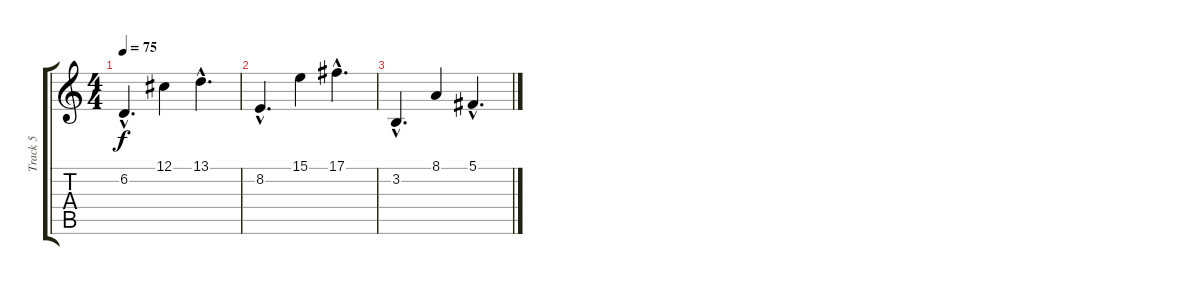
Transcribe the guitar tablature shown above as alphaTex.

\track ("Track 5" "Track 5") {instrument honkytonkpiano}
\staff {score tabs}
\tuning (Db4 Ab3 E3 B2 Gb2 B1) {hide}
\ts (4 4)
\tempo 75
\clef g2
\ks c
6.2{hac}.4{d dy f} 12.1.4 13.1{hac}.4{d} |
8.2{hac}.4{d} 15.1.4 17.1{hac}.4{d} |
3.2{hac}.4{d} 8.1.4 5.1{hac}.4{d}
